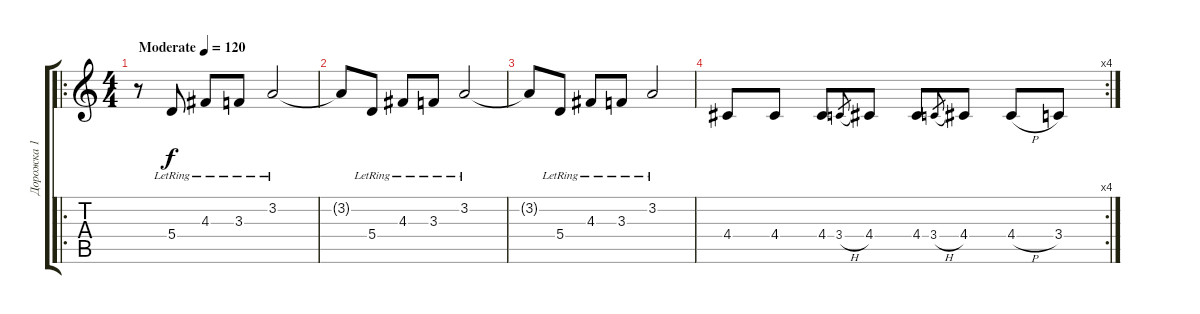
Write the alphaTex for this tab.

\track ("Дорожка 1" "Дорожка 1") {instrument acousticguitarsteel}
\staff {score tabs}
\tuning (B3 Gb3 D3 A2 E2 B1) {hide}
\ro
\ts (4 4)
\tempo (120 "Moderate")
\clef g2
\ks c
r.8{dy f instrument acousticguitarsteel} 5.4{lr}.8 4.3{lr}.8 3.3{lr}.8 3.2{lr}.2 |
3.2{t}.8 5.4{lr}.8 4.3{lr}.8 3.3{lr}.8 3.2{lr}.2 |
3.2{t}.8 5.4{lr}.8 4.3{lr}.8 3.3{lr}.8 3.2{lr}.2 |
\rc 4
4.4.8 4.4.8 4.4.8 3.4{h}.8{gr} 4.4.8 4.4.8 3.4{h}.8{gr} 4.4.8 4.4{h}.8 3.4.8
